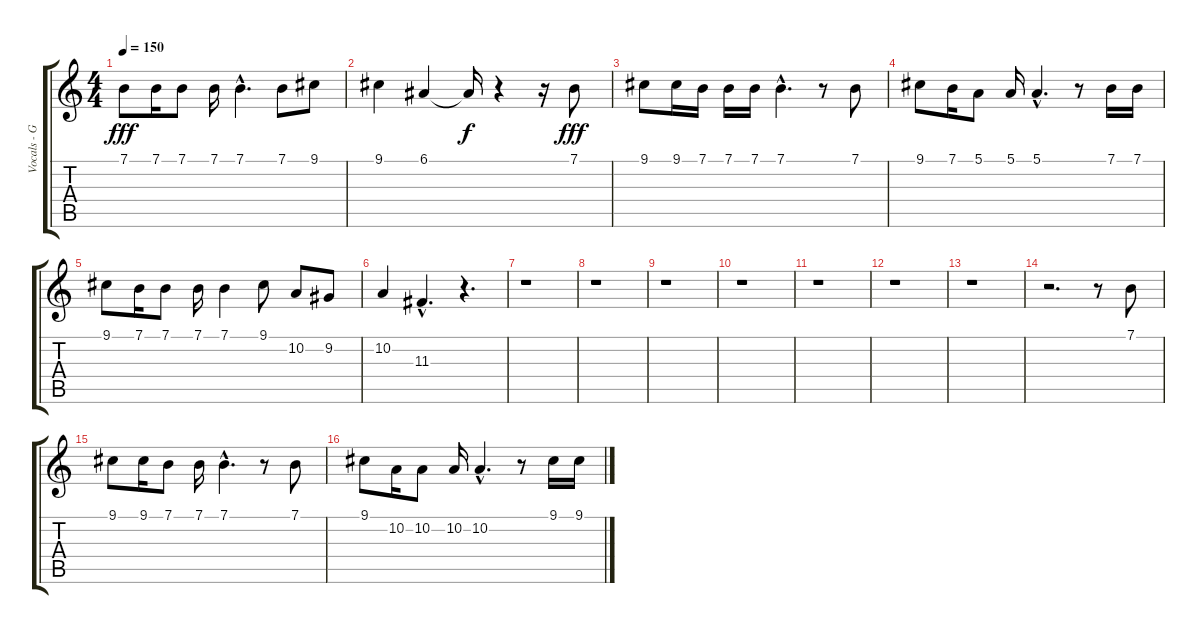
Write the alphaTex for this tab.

\track ("Vocals - Greg Graffin" "Vocals - G") {instrument lead6voice}
\staff {score tabs}
\tuning (E4 B3 G3 D3 A2 E2) {hide}
\ts (4 4)
\tempo 150
\clef g2
\ks c
7.1.8{dy fff} 7.1.16 7.1.8 7.1.16 7.1{hac}.4{d} 7.1.8 9.1.8 |
9.1.4 6.1.4 6.1{t}.16{dy f} r.4 r.16 7.1.8{dy fff} |
9.1.8 9.1.16 7.1.16 7.1.16 7.1.16 7.1{hac}.4{d} r.8 7.1.8 |
9.1.8 7.1.16 5.1.8 5.1.16 5.1{hac}.4{d} r.8 7.1.16 7.1.16 |
9.1.8 7.1.16 7.1.8 7.1.16 7.1.4 9.1.8 10.2.8 9.2.8 |
10.2.4 11.3{hac}.4{d} r.4{d} |
r.1 |
r.1 |
r.1 |
r.1 |
r.1 |
r.1 |
r.1 |
r.2{d} r.8 7.1.8 |
9.1.8 9.1.16 7.1.8 7.1.16 7.1{hac}.4{d} r.8 7.1.8 |
9.1.8 10.2.16 10.2.8 10.2.16 10.2{hac}.4{d} r.8 9.1.16 9.1.16
